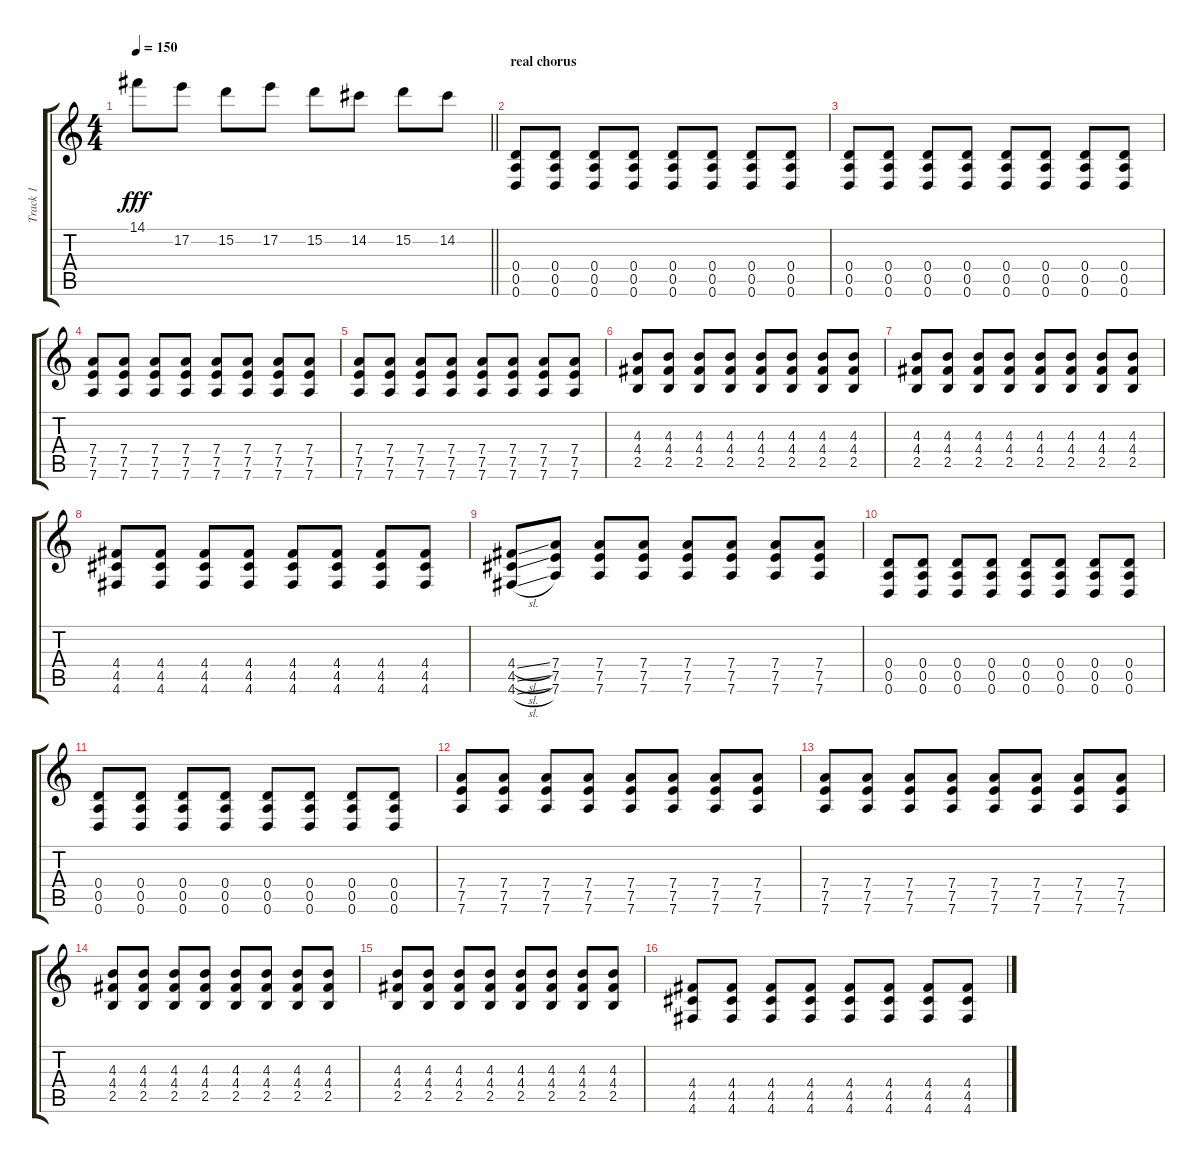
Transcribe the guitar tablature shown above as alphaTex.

\track ("Track 1" "Track 1") {instrument distortionguitar}
\staff {score tabs}
\tuning (E4 B3 G3 D3 A2 D2) {hide}
\ts (4 4)
\tempo 150
\clef g2
\barLineRight lightlight
\ks c
14.1.8{dy fff} 17.2.8 15.2.8 17.2.8 15.2.8 14.2.8 15.2.8 14.2.8 |
\section ("" "real chorus")
(0.4 0.5 0.6).8 (0.4 0.5 0.6).8 (0.4 0.5 0.6).8 (0.4 0.5 0.6).8 (0.4 0.5 0.6).8 (0.4 0.5 0.6).8 (0.4 0.5 0.6).8 (0.4 0.5 0.6).8 |
(0.4 0.5 0.6).8 (0.4 0.5 0.6).8 (0.4 0.5 0.6).8 (0.4 0.5 0.6).8 (0.4 0.5 0.6).8 (0.4 0.5 0.6).8 (0.4 0.5 0.6).8 (0.4 0.5 0.6).8 |
(7.4 7.5 7.6).8 (7.4 7.5 7.6).8 (7.4 7.5 7.6).8 (7.4 7.5 7.6).8 (7.4 7.5 7.6).8 (7.4 7.5 7.6).8 (7.4 7.5 7.6).8 (7.4 7.5 7.6).8 |
(7.4 7.5 7.6).8 (7.4 7.5 7.6).8 (7.4 7.5 7.6).8 (7.4 7.5 7.6).8 (7.4 7.5 7.6).8 (7.4 7.5 7.6).8 (7.4 7.5 7.6).8 (7.4 7.5 7.6).8 |
(4.3 4.4 2.5).8 (4.3 4.4 2.5).8 (4.3 4.4 2.5).8 (4.3 4.4 2.5).8 (4.3 4.4 2.5).8 (4.3 4.4 2.5).8 (4.3 4.4 2.5).8 (4.3 4.4 2.5).8 |
(4.3 4.4 2.5).8 (4.3 4.4 2.5).8 (4.3 4.4 2.5).8 (4.3 4.4 2.5).8 (4.3 4.4 2.5).8 (4.3 4.4 2.5).8 (4.3 4.4 2.5).8 (4.3 4.4 2.5).8 |
(4.4 4.5 4.6).8 (4.4 4.5 4.6).8 (4.4 4.5 4.6).8 (4.4 4.5 4.6).8 (4.4 4.5 4.6).8 (4.4 4.5 4.6).8 (4.4 4.5 4.6).8 (4.4 4.5 4.6).8 |
(4.4{sl} 4.5{sl} 4.6{sl}).8 (7.4 7.5 7.6).8 (7.4 7.5 7.6).8 (7.4 7.5 7.6).8 (7.4 7.5 7.6).8 (7.4 7.5 7.6).8 (7.4 7.5 7.6).8 (7.4 7.5 7.6).8 |
(0.4 0.5 0.6).8 (0.4 0.5 0.6).8 (0.4 0.5 0.6).8 (0.4 0.5 0.6).8 (0.4 0.5 0.6).8 (0.4 0.5 0.6).8 (0.4 0.5 0.6).8 (0.4 0.5 0.6).8 |
(0.4 0.5 0.6).8 (0.4 0.5 0.6).8 (0.4 0.5 0.6).8 (0.4 0.5 0.6).8 (0.4 0.5 0.6).8 (0.4 0.5 0.6).8 (0.4 0.5 0.6).8 (0.4 0.5 0.6).8 |
(7.4 7.5 7.6).8 (7.4 7.5 7.6).8 (7.4 7.5 7.6).8 (7.4 7.5 7.6).8 (7.4 7.5 7.6).8 (7.4 7.5 7.6).8 (7.4 7.5 7.6).8 (7.4 7.5 7.6).8 |
(7.4 7.5 7.6).8 (7.4 7.5 7.6).8 (7.4 7.5 7.6).8 (7.4 7.5 7.6).8 (7.4 7.5 7.6).8 (7.4 7.5 7.6).8 (7.4 7.5 7.6).8 (7.4 7.5 7.6).8 |
(4.3 4.4 2.5).8 (4.3 4.4 2.5).8 (4.3 4.4 2.5).8 (4.3 4.4 2.5).8 (4.3 4.4 2.5).8 (4.3 4.4 2.5).8 (4.3 4.4 2.5).8 (4.3 4.4 2.5).8 |
(4.3 4.4 2.5).8 (4.3 4.4 2.5).8 (4.3 4.4 2.5).8 (4.3 4.4 2.5).8 (4.3 4.4 2.5).8 (4.3 4.4 2.5).8 (4.3 4.4 2.5).8 (4.3 4.4 2.5).8 |
(4.4 4.5 4.6).8 (4.4 4.5 4.6).8 (4.4 4.5 4.6).8 (4.4 4.5 4.6).8 (4.4 4.5 4.6).8 (4.4 4.5 4.6).8 (4.4 4.5 4.6).8 (4.4 4.5 4.6).8
